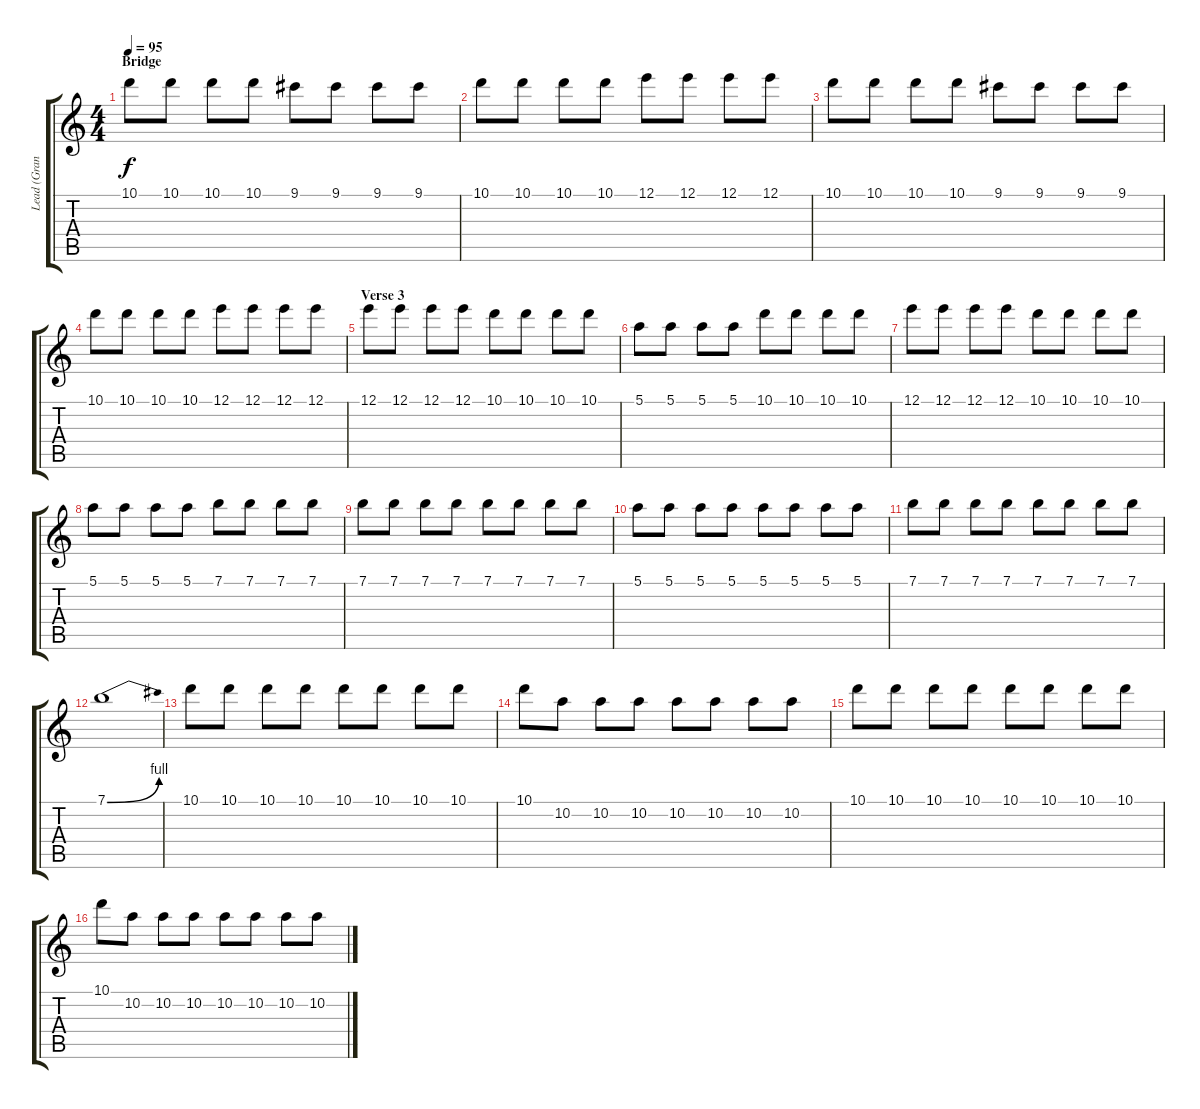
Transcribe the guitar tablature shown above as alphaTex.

\track ("Lead (Grant Nicholas)" "Lead (Gran") {instrument distortionguitar}
\staff {score tabs}
\tuning (E4 B3 G3 D3 A2 D2) {hide}
\ts (4 4)
\section ("" "Bridge")
\tempo 95
\clef g2
\ks c
10.1.8{dy f volume 16} 10.1.8 10.1.8 10.1.8 9.1.8 9.1.8 9.1.8 9.1.8 |
10.1.8 10.1.8 10.1.8 10.1.8 12.1.8 12.1.8 12.1.8 12.1.8 |
10.1.8 10.1.8 10.1.8 10.1.8 9.1.8 9.1.8 9.1.8 9.1.8 |
10.1.8 10.1.8 10.1.8 10.1.8 12.1.8 12.1.8 12.1.8 12.1.8 |
\section ("" "Verse 3")
12.1.8 12.1.8 12.1.8 12.1.8 10.1.8 10.1.8 10.1.8 10.1.8 |
5.1.8 5.1.8 5.1.8 5.1.8 10.1.8 10.1.8 10.1.8 10.1.8 |
12.1.8 12.1.8 12.1.8 12.1.8 10.1.8 10.1.8 10.1.8 10.1.8 |
5.1.8 5.1.8 5.1.8 5.1.8 7.1.8 7.1.8 7.1.8 7.1.8 |
7.1.8 7.1.8 7.1.8 7.1.8 7.1.8 7.1.8 7.1.8 7.1.8 |
5.1.8 5.1.8 5.1.8 5.1.8 5.1.8 5.1.8 5.1.8 5.1.8 |
7.1.8 7.1.8 7.1.8 7.1.8 7.1.8 7.1.8 7.1.8 7.1.8 |
7.1{be (bend 0 0 60 4)}.1 |
10.1.8 10.1.8 10.1.8 10.1.8 10.1.8 10.1.8 10.1.8 10.1.8 |
10.1.8 10.2.8 10.2.8 10.2.8 10.2.8 10.2.8 10.2.8 10.2.8 |
10.1.8 10.1.8 10.1.8 10.1.8 10.1.8 10.1.8 10.1.8 10.1.8 |
10.1.8 10.2.8 10.2.8 10.2.8 10.2.8 10.2.8 10.2.8 10.2.8
